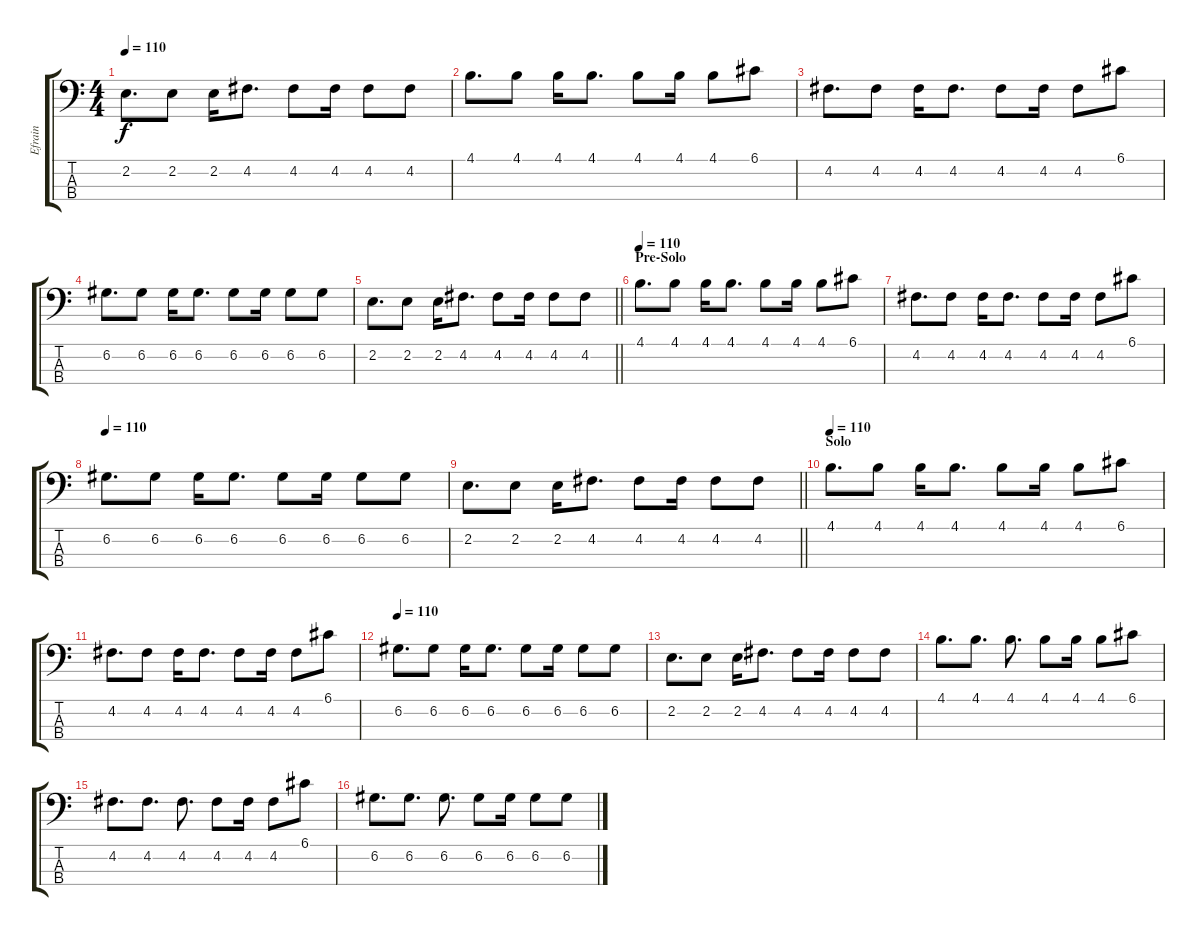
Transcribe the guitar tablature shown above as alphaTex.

\track ("Efrain" "Efrain") {instrument electricbasspick}
\staff {score tabs}
\tuning (G2 D2 A1 E1) {hide}
\ts (4 4)
\tempo 110
\clef f4
\ks c
2.2.8{d dy f} 2.2.8 2.2.16 4.2.8{d} 4.2.8 4.2.16 4.2.8 4.2.8 |
4.1.8{d} 4.1.8 4.1.16 4.1.8{d} 4.1.8 4.1.16 4.1.8 6.1.8 |
4.2.8{d} 4.2.8 4.2.16 4.2.8{d} 4.2.8 4.2.16 4.2.8 6.1.8 |
6.2.8{d} 6.2.8 6.2.16 6.2.8{d} 6.2.8 6.2.16 6.2.8 6.2.8 |
\barLineRight lightlight
2.2.8{d} 2.2.8 2.2.16 4.2.8{d} 4.2.8 4.2.16 4.2.8 4.2.8 |
\section ("" "Pre-Solo")
\tempo 110
4.1.8{d} 4.1.8 4.1.16 4.1.8{d} 4.1.8 4.1.16 4.1.8 6.1.8 |
4.2.8{d} 4.2.8 4.2.16 4.2.8{d} 4.2.8 4.2.16 4.2.8 6.1.8 |
\tempo 110
6.2.8{d} 6.2.8 6.2.16 6.2.8{d} 6.2.8 6.2.16 6.2.8 6.2.8 |
\barLineRight lightlight
2.2.8{d} 2.2.8 2.2.16 4.2.8{d} 4.2.8 4.2.16 4.2.8 4.2.8 |
\section ("" "Solo")
\tempo 110
4.1.8{d} 4.1.8 4.1.16 4.1.8{d} 4.1.8 4.1.16 4.1.8 6.1.8 |
4.2.8{d} 4.2.8 4.2.16 4.2.8{d} 4.2.8 4.2.16 4.2.8 6.1.8 |
\tempo 110
6.2.8{d} 6.2.8 6.2.16 6.2.8{d} 6.2.8 6.2.16 6.2.8 6.2.8 |
2.2.8{d} 2.2.8 2.2.16 4.2.8{d} 4.2.8 4.2.16 4.2.8 4.2.8 |
4.1.8{d} 4.1.8{d} 4.1.8{d} 4.1.8 4.1.16 4.1.8 6.1.8 |
4.2.8{d} 4.2.8{d} 4.2.8{d} 4.2.8 4.2.16 4.2.8 6.1.8 |
6.2.8{d} 6.2.8{d} 6.2.8{d} 6.2.8 6.2.16 6.2.8 6.2.8
